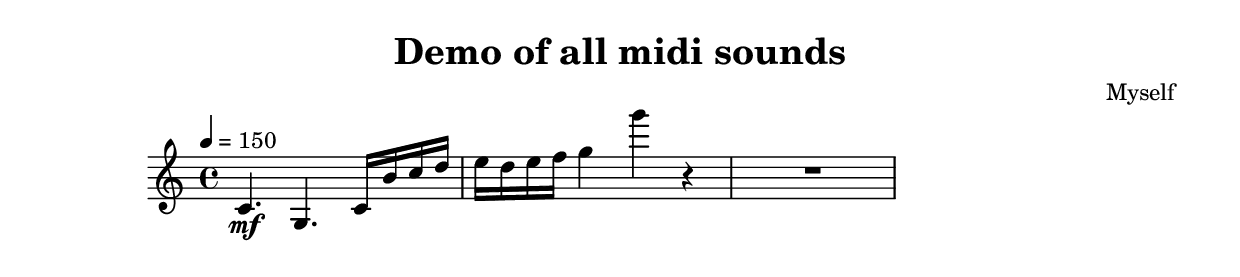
%% Do not edit this file; it is auto-generated from LSR http://lsr.dsi.unimi.it
%% This file is in the public domain.
\version "2.11.62"

\header {
  lsrtags = "vocal-music, keyboards, unfretted-strings, midi"

  texidoc = "
Problem: How to know which @code{midiInstrument} would be best for your
composition? Solution: A LilyPond demo file.



"
  doctitle = "Demo MidiInstruments"
} % begin verbatim
\header {
  title = "Demo of all midi sounds"
  arranger = "Myself "
}

basemelodie = \relative c' {
  c4. \mf g  c16 b' c d
  e16 d e f g4 g'4 r
  R1
}
melodie = { \tempo 4 = 150 \basemelodie }

\score {
  \new Staff <<
    \new Voice { \melodie
    }
  >>
  \layout { }
}

\score { 
  \new Staff <<
    %\set Staff.instrumentName= #"S/A"
    %\set Staff.midiMinimumVolume = #0.2 
    %\set Staff.midiMaximumVolume = #0.4
    %\set Voice.dynamicAbsoluteVolumeFunction = #0.6
    \new Voice { r \mf
      \set Staff.midiInstrument = #"acoustic grand" \melodie
      \set Staff.midiInstrument = #"bright acoustic" \melodie
      \set Staff.midiInstrument = #"electric grand" \melodie
      \set Staff.midiInstrument = #"honky-tonk" \melodie
      \set Staff.midiInstrument = #"electric piano 1" \melodie
      \set Staff.midiInstrument = #"electric piano 2" \melodie
      \set Staff.midiInstrument = #"harpsichord" \melodie
      \set Staff.midiInstrument = #"clav" \melodie
      \set Staff.midiInstrument = #"celesta" \melodie
      \set Staff.midiInstrument = #"glockenspiel" \melodie
      \set Staff.midiInstrument = #"music box" \melodie
      \set Staff.midiInstrument = #"vibraphone" \melodie
      \set Staff.midiInstrument = #"marimba" \melodie
      \set Staff.midiInstrument = #"xylophone" \melodie
      \set Staff.midiInstrument = #"tubular bells" \melodie
      \set Staff.midiInstrument = #"dulcimer" \melodie
      \set Staff.midiInstrument = #"drawbar organ" \melodie
      \set Staff.midiInstrument = #"percussive organ" \melodie
      \set Staff.midiInstrument = #"rock organ" \melodie
      \set Staff.midiInstrument = #"church organ" \melodie
      \set Staff.midiInstrument = #"reed organ" \melodie
      \set Staff.midiInstrument = #"accordion" \melodie
      \set Staff.midiInstrument = #"harmonica" \melodie
      \set Staff.midiInstrument = #"concertina" \melodie
      \set Staff.midiInstrument = #"acoustic guitar (nylon)" \melodie
      \set Staff.midiInstrument = #"acoustic guitar (steel)" \melodie
      \set Staff.midiInstrument = #"electric guitar (jazz)" \melodie
      \set Staff.midiInstrument = #"electric guitar (clean)" \melodie
      \set Staff.midiInstrument = #"electric guitar (muted)" \melodie
      \set Staff.midiInstrument = #"overdriven guitar" \melodie
      \set Staff.midiInstrument = #"distorted guitar" \melodie
      \set Staff.midiInstrument = #"acoustic bass" \melodie
      \set Staff.midiInstrument = #"electric bass (finger)" \melodie
      \set Staff.midiInstrument = #"electric bass (pick)" \melodie
      \set Staff.midiInstrument = #"fretless bass" \melodie
      \set Staff.midiInstrument = #"slap bass 1" \melodie
      \set Staff.midiInstrument = #"slap bass 2" \melodie
      \set Staff.midiInstrument = #"synth bass 1" \melodie
      \set Staff.midiInstrument = #"synth bass 2" \melodie
      \set Staff.midiInstrument = #"violin" \melodie
      \set Staff.midiInstrument = #"viola" \melodie
      \set Staff.midiInstrument = #"cello" \melodie
      \set Staff.midiInstrument = #"contrabass" \melodie
      \set Staff.midiInstrument = #"tremolo strings" \melodie
      \set Staff.midiInstrument = #"pizzicato strings" \melodie
      \set Staff.midiInstrument = #"orchestral strings" \melodie
      \set Staff.midiInstrument = #"timpani" \melodie
      \set Staff.midiInstrument = #"string ensemble 1" \melodie
      \set Staff.midiInstrument = #"string ensemble 2" \melodie
      \set Staff.midiInstrument = #"synthstrings 1" \melodie
      \set Staff.midiInstrument = #"synthstrings 2" \melodie
      \set Staff.midiInstrument = #"choir aahs" \melodie
      \set Staff.midiInstrument = #"voice oohs" \melodie
      \set Staff.midiInstrument = #"synth voice" \melodie
      \set Staff.midiInstrument = #"orchestra hit" \melodie
      \set Staff.midiInstrument = #"trumpet" \melodie
      \set Staff.midiInstrument = #"trombone" \melodie
      \set Staff.midiInstrument = #"tuba" \melodie
      \set Staff.midiInstrument = #"muted trumpet" \melodie
      \set Staff.midiInstrument = #"french horn" \melodie
      \set Staff.midiInstrument = #"brass section" \melodie
      \set Staff.midiInstrument = #"synthbrass 1" \melodie
      \set Staff.midiInstrument = #"synthbrass 2" \melodie
      \set Staff.midiInstrument = #"soprano sax" \melodie
      \set Staff.midiInstrument = #"alto sax" \melodie
      \set Staff.midiInstrument = #"tenor sax" \melodie
      \set Staff.midiInstrument = #"baritone sax" \melodie
      \set Staff.midiInstrument = #"oboe" \melodie
      \set Staff.midiInstrument = #"english horn" \melodie
      \set Staff.midiInstrument = #"bassoon" \melodie
      \set Staff.midiInstrument = #"clarinet" \melodie
      \set Staff.midiInstrument = #"piccolo" \melodie
      \set Staff.midiInstrument = #"flute" \melodie
      \set Staff.midiInstrument = #"recorder" \melodie
      \set Staff.midiInstrument = #"pan flute" \melodie
      \set Staff.midiInstrument = #"blown bottle" \melodie
      \set Staff.midiInstrument = #"shakuhachi" \melodie
      \set Staff.midiInstrument = #"whistle" \melodie
      \set Staff.midiInstrument = #"ocarina" \melodie
      \set Staff.midiInstrument = #"lead 1 (square)" \melodie
      \set Staff.midiInstrument = #"lead 2 (sawtooth)" \melodie
      \set Staff.midiInstrument = #"lead 3 (calliope)" \melodie
      \set Staff.midiInstrument = #"lead 4 (chiff)" \melodie
      \set Staff.midiInstrument = #"lead 5 (charang)" \melodie
      \set Staff.midiInstrument = #"lead 6 (voice)" \melodie
      \set Staff.midiInstrument = #"lead 7 (fifths)" \melodie
      \set Staff.midiInstrument = #"lead 8 (bass+lead)" \melodie
      \set Staff.midiInstrument = #"pad 1 (new age)" \melodie
      \set Staff.midiInstrument = #"pad 2 (warm)" \melodie
      \set Staff.midiInstrument = #"pad 3 (polysynth)" \melodie
      \set Staff.midiInstrument = #"pad 4 (choir)" \melodie
      \set Staff.midiInstrument = #"pad 5 (bowed)" \melodie
      \set Staff.midiInstrument = #"pad 6 (metallic)" \melodie
      \set Staff.midiInstrument = #"pad 7 (halo)" \melodie
      \set Staff.midiInstrument = #"pad 8 (sweep)" \melodie
      \set Staff.midiInstrument = #"fx 1 (rain)" \melodie
      \set Staff.midiInstrument = #"fx 2 (soundtrack)" \melodie
      \set Staff.midiInstrument = #"fx 3 (crystal)" \melodie
      \set Staff.midiInstrument = #"fx 4 (atmosphere)" \melodie
      \set Staff.midiInstrument = #"fx 5 (brightness)" \melodie
      \set Staff.midiInstrument = #"fx 6 (goblins)" \melodie
      \set Staff.midiInstrument = #"fx 7 (echoes)" \melodie
      \set Staff.midiInstrument = #"fx 8 (sci-fi)" \melodie
      \set Staff.midiInstrument = #"sitar" \melodie
      \set Staff.midiInstrument = #"banjo" \melodie
      \set Staff.midiInstrument = #"shamisen" \melodie
      \set Staff.midiInstrument = #"koto" \melodie
      \set Staff.midiInstrument = #"kalimba" \melodie
      \set Staff.midiInstrument = #"bagpipe" \melodie
      \set Staff.midiInstrument = #"fiddle" \melodie
      \set Staff.midiInstrument = #"shanai" \melodie
      \set Staff.midiInstrument = #"tinkle bell" \melodie
      \set Staff.midiInstrument = #"agogo" \melodie
      \set Staff.midiInstrument = #"steel drums" \melodie
      \set Staff.midiInstrument = #"woodblock" \melodie
      \set Staff.midiInstrument = #"taiko drum" \melodie
      \set Staff.midiInstrument = #"melodic tom" \melodie
      \set Staff.midiInstrument = #"synth drum" \melodie
      \set Staff.midiInstrument = #"reverse cymbal" \melodie
      \set Staff.midiInstrument = #"guitar fret noise" \melodie
      \set Staff.midiInstrument = #"breath noise" \melodie
      \set Staff.midiInstrument = #"seashore" \melodie
      \set Staff.midiInstrument = #"bird tweet" \melodie
      \set Staff.midiInstrument = #"telephone ring" \melodie
      \set Staff.midiInstrument = #"helicopter" \melodie
      \set Staff.midiInstrument = #"applause" \melodie
      \set Staff.midiInstrument = #"gunshot" \melodie
    }
  >>
  \midi { }
}
